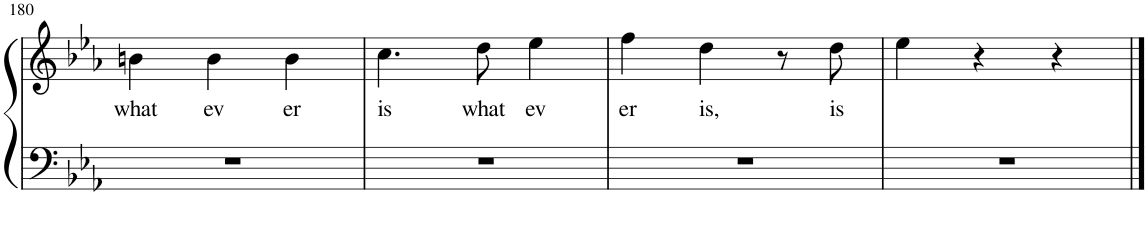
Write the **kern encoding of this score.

**kern	**kern	**text
*part1	*part1	*part1
*staff2	*staff1	*staff1
*I"Piano	*	*
*I'Pno.	*	*
!!LO:PB:g=z
*clefF4	*clefG2	*
*k[b-e-a-]	*k[b-e-a-]	*
*M3/4	*M3/4	*
=180	=180	=180
!	!	!LO:LY:b
2.r	4bn\	what
!	!	!LO:LY:b
.	4b\	ev
!	!	!LO:LY:b
.	4b\	er
=181	=181	=181
!	!	!LO:LY:b
2.r	4.cc\	is
!	!	!LO:LY:b
.	8dd\	what
!	!	!LO:LY:b
.	4ee-\	ev
=182	=182	=182
!	!	!LO:LY:b
2.r	4ff\	er
!	!	!LO:LY:b
.	4dd\	is,
.	8r	.
!	!	!LO:LY:b
.	8dd\	is
=183	=183	=183
2.r	4ee-\	.
.	4r	.
.	4r	.
==	==	==
*-	*-	*-
